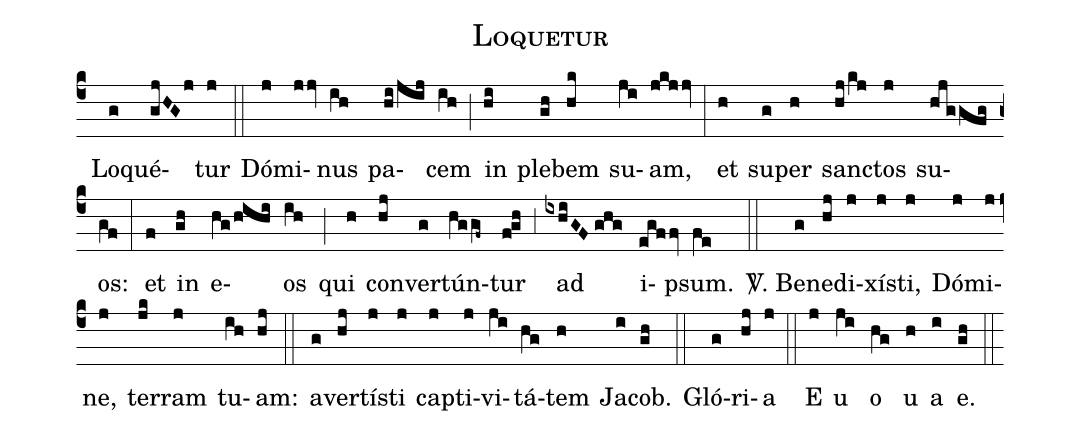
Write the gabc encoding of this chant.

name:Loquetur;
mode:III;
office-part:Introitus;
%%
(c4) () Lo(g)qué(gjHGj)tur(j) (::) Dó(j)mi(jjv)nus(ih) pa(hi/jij)cem(ih) (;) in(hi) ple(gh)bem(hk) su(ji)am,(jkjjv) (:) et(h) su(g)per(h) san(hj/kj)ctos(j) su(hjggfg)os:(gf) (:) et(f) in(gh) e(hg/hihi)os(ih) (;) qui(h) con(hj)ver(g)tún(hggf~)tur(f!gh) (,3) ad(ixhiGF//ghg) i(egffv)psum.(fe) (::) <sp>V/</sp>. Be(g)ne(hj)di(j)xí(j)sti,(j) Dó(j)mi(j)ne,(j) ter(jk)ram(j) tu(ih)am:(hj) (::) a(g)ver(hj)tí(j)sti(j) cap(j)ti(j)vi(ji)tá(hg)tem(h) Ja(i)cob.(gh) (::) Gló(g)ri(hj)a(j) (::) E(j) u(ji) o(hg) u(h) a(i) e.(gh) (::)
